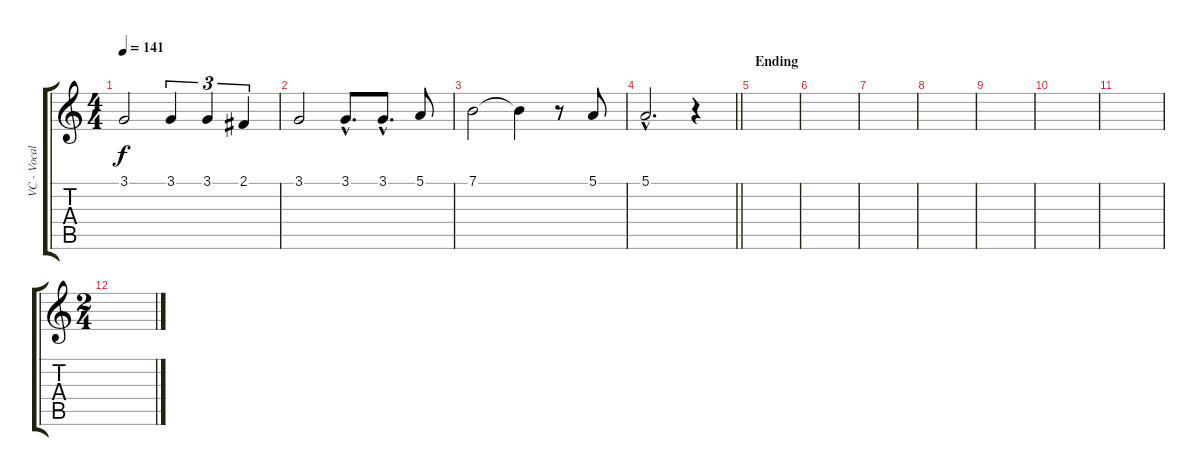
\track ("VC - Vocalist" "VC - Vocal") {instrument harmonica}
\staff {score tabs}
\tuning (E4 B3 G3 D3 A2 E2) {hide}
\ts (4 4)
\tempo 141
\clef g2
\ks c
3.1.2{dy f} 3.1.4{tu (3 2)} 3.1.4{tu (3 2)} 2.1.4{tu (3 2)} |
3.1.2 3.1{hac}.8{d} 3.1{hac}.8{d} 5.1.8 |
7.1.2 7.1{t}.4 r.8 5.1.8 |
\barLineRight lightlight
5.1{hac}.2{d} r.4 |
\section ("" "Ending")
|
|
|
|
|
|
|
\ts (2 4)
